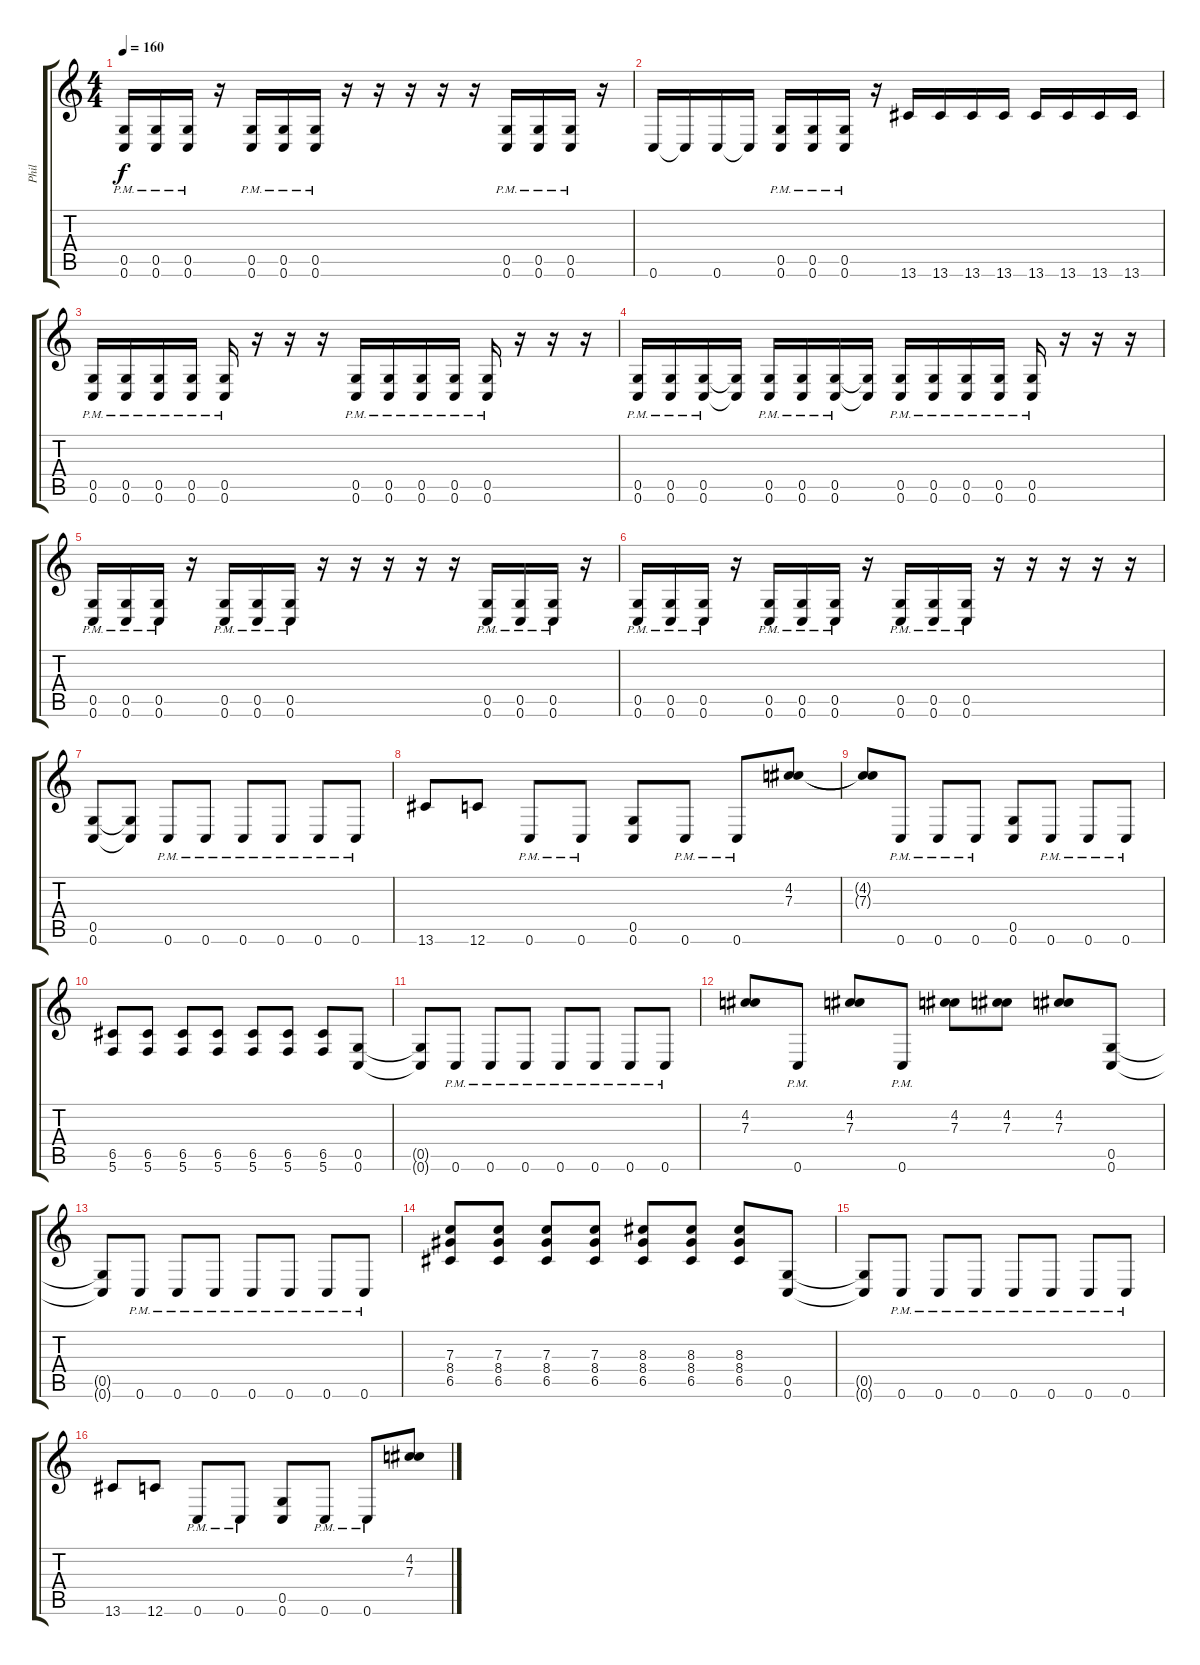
\track ("Phil" "Phil") {instrument distortionguitar}
\staff {score tabs}
\tuning (D4 A3 F3 C3 G2 C2) {hide}
\ts (4 4)
\tempo 160
\clef g2
\ks c
(0.5{pm} 0.6{pm}).16{dy f} (0.5{pm} 0.6{pm}).16 (0.5{pm} 0.6{pm}).16 r.16 (0.5{pm} 0.6{pm}).16 (0.5{pm} 0.6{pm}).16 (0.5{pm} 0.6{pm}).16 r.16 r.16 r.16 r.16 r.16 (0.5{pm} 0.6{pm}).16 (0.5{pm} 0.6{pm}).16 (0.5{pm} 0.6{pm}).16 r.16 |
0.6.16 0.6{t}.16 0.6.16 0.6{t}.16 (0.5{pm} 0.6{pm}).16 (0.5{pm} 0.6{pm}).16 (0.5{pm} 0.6{pm}).16 r.16 13.6.16 13.6.16 13.6.16 13.6.16 13.6.16 13.6.16 13.6.16 13.6.16 |
(0.5{pm} 0.6{pm}).16 (0.5{pm} 0.6{pm}).16 (0.5{pm} 0.6{pm}).16 (0.5{pm} 0.6{pm}).16 (0.5{pm} 0.6{pm}).16 r.16 r.16 r.16 (0.5{pm} 0.6{pm}).16 (0.5{pm} 0.6{pm}).16 (0.5{pm} 0.6{pm}).16 (0.5{pm} 0.6{pm}).16 (0.5{pm} 0.6{pm}).16 r.16 r.16 r.16 |
(0.5{pm} 0.6{pm}).16 (0.5{pm} 0.6{pm}).16 (0.5{pm} 0.6{pm}).16 (0.5{t} 0.6{t}).16 (0.5{pm} 0.6{pm}).16 (0.5{pm} 0.6{pm}).16 (0.5{pm} 0.6{pm}).16 (0.5{t} 0.6{t}).16 (0.5{pm} 0.6{pm}).16 (0.5{pm} 0.6{pm}).16 (0.5{pm} 0.6{pm}).16 (0.5{pm} 0.6{pm}).16 (0.5{pm} 0.6{pm}).16 r.16 r.16 r.16 |
(0.5{pm} 0.6{pm}).16 (0.5{pm} 0.6{pm}).16 (0.5{pm} 0.6{pm}).16 r.16 (0.5{pm} 0.6{pm}).16 (0.5{pm} 0.6{pm}).16 (0.5{pm} 0.6{pm}).16 r.16 r.16 r.16 r.16 r.16 (0.5{pm} 0.6{pm}).16 (0.5{pm} 0.6{pm}).16 (0.5{pm} 0.6{pm}).16 r.16 |
(0.5{pm} 0.6{pm}).16 (0.5{pm} 0.6{pm}).16 (0.5{pm} 0.6{pm}).16 r.16 (0.5{pm} 0.6{pm}).16 (0.5{pm} 0.6{pm}).16 (0.5{pm} 0.6{pm}).16 r.16 (0.5{pm} 0.6{pm}).16 (0.5{pm} 0.6{pm}).16 (0.5{pm} 0.6{pm}).16 r.16 r.16 r.16 r.16 r.16 |
(0.5 0.6).8 (0.5{t} 0.6{t}).8 0.6{pm}.8 0.6{pm}.8 0.6{pm}.8 0.6{pm}.8 0.6{pm}.8 0.6{pm}.8 |
13.6.8 12.6.8 0.6{pm}.8 0.6{pm}.8 (0.5 0.6).8 0.6{pm}.8 0.6{pm}.8 (4.2 7.3).8 |
(4.2{t} 7.3{t}).8 0.6{pm}.8 0.6{pm}.8 0.6{pm}.8 (0.5 0.6).8 0.6{pm}.8 0.6{pm}.8 0.6{pm}.8 |
(6.5 5.6).8 (6.5 5.6).8 (6.5 5.6).8 (6.5 5.6).8 (6.5 5.6).8 (6.5 5.6).8 (6.5 5.6).8 (0.5 0.6).8 |
(0.5{t} 0.6{t}).8 0.6{pm}.8 0.6{pm}.8 0.6{pm}.8 0.6{pm}.8 0.6{pm}.8 0.6{pm}.8 0.6{pm}.8 |
(4.2 7.3).8 0.6{pm}.8 (4.2 7.3).8 0.6{pm}.8 (4.2 7.3).8 (4.2 7.3).8 (4.2 7.3).8 (0.5 0.6).8 |
(0.5{t} 0.6{t}).8 0.6{pm}.8 0.6{pm}.8 0.6{pm}.8 0.6{pm}.8 0.6{pm}.8 0.6{pm}.8 0.6{pm}.8 |
(7.3 8.4 6.5).8 (7.3 8.4 6.5).8 (7.3 8.4 6.5).8 (7.3 8.4 6.5).8 (8.3 8.4 6.5).8 (8.3 8.4 6.5).8 (8.3 8.4 6.5).8 (0.5 0.6).8 |
(0.5{t} 0.6{t}).8 0.6{pm}.8 0.6{pm}.8 0.6{pm}.8 0.6{pm}.8 0.6{pm}.8 0.6{pm}.8 0.6{pm}.8 |
13.6.8 12.6.8 0.6{pm}.8 0.6{pm}.8 (0.5 0.6).8 0.6{pm}.8 0.6{pm}.8 (4.2 7.3).8
